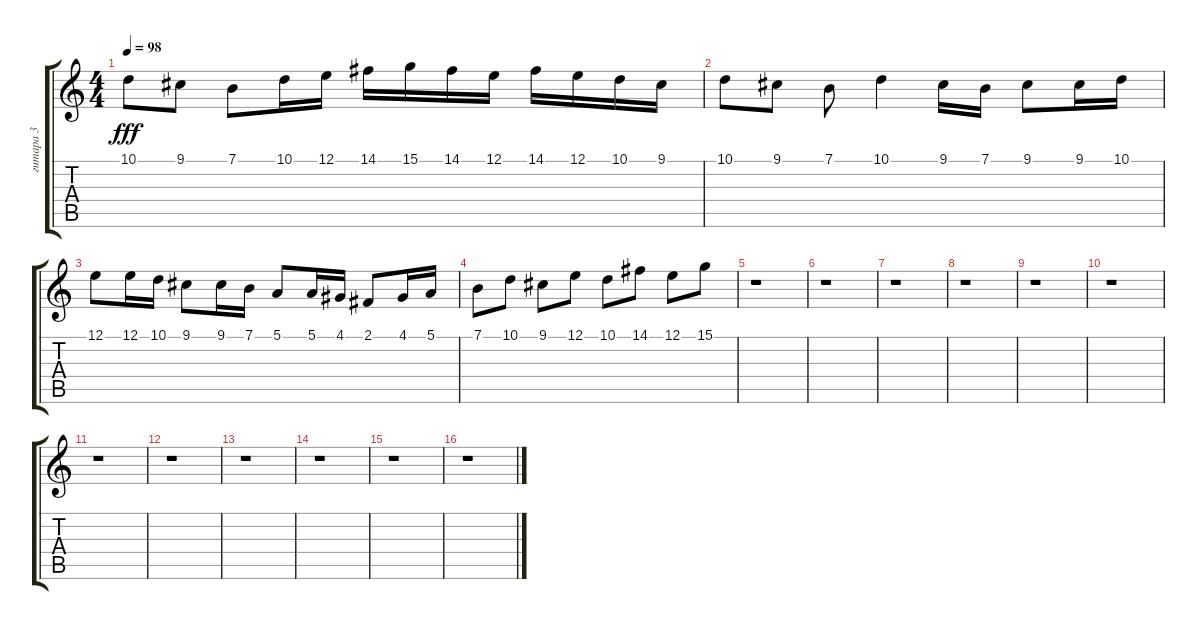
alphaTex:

\track ("гитара 3" "гитара 3") {instrument bagpipe}
\staff {score tabs}
\tuning (E4 B3 G3 D3 A2 E2) {hide}
\ts (4 4)
\tempo 98
\clef g2
\ks c
10.1.8{dy fff} 9.1.8 7.1.8 10.1.16 12.1.16 14.1.16 15.1.16 14.1.16 12.1.16 14.1.16 12.1.16 10.1.16 9.1.16 |
10.1.8 9.1.8 7.1.8 10.1.4 9.1.16 7.1.16 9.1.8 9.1.16 10.1.16 |
12.1.8 12.1.16 10.1.16 9.1.8 9.1.16 7.1.16 5.1.8 5.1.16 4.1.16 2.1.8 4.1.16 5.1.16 |
7.1.8 10.1.8 9.1.8 12.1.8 10.1.8 14.1.8 12.1.8 15.1.8 |
r.1 |
r.1 |
r.1 |
r.1 |
r.1 |
r.1 |
r.1 |
r.1 |
r.1 |
r.1 |
r.1 |
r.1
